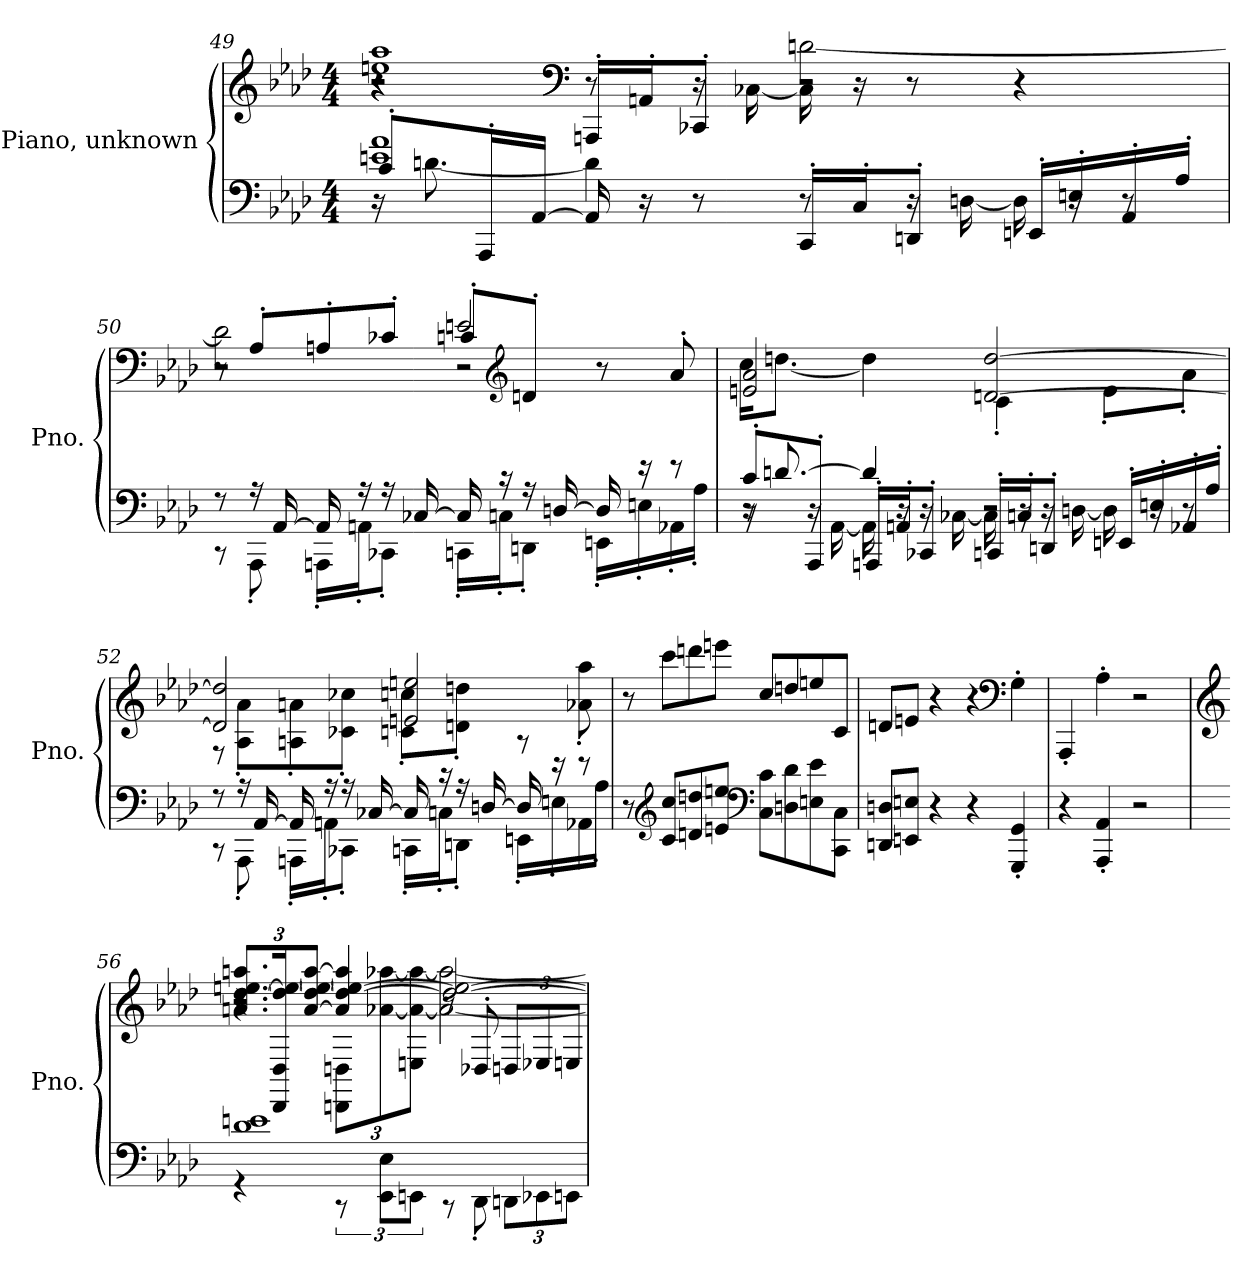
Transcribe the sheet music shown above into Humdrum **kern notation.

**kern	**kern
*part1	*part1
*staff2	*staff1
*I"Piano, unknown	*
*I'Pno.	*
!!LO:LB:g=z
*clefF4	*clefG2
*k[b-e-a-d-]	*k[b-e-a-d-]
*M4/4	*M4/4
=49	=49
*^	*^
*	*^	*	*^
*	*	*	*	*	*^
1en 1a-	16r	8c'/L	1een 1aa-	2r	4r	4r
.	[8.dn\	.	.	.	.	.
.	.	16AAA-'/L	.	.	.	.
.	.	[16AA-/JJ	.	.	.	.
*	*	*	*clefF4	*	*	*
.	4d\]	16AA-/]	.	.	16AAAn'/LL	8r
.	.	16r	.	.	16AAn'/J	.
.	.	8r	.	.	8CC-X'/J	16r
.	.	.	.	.	.	[16C-X\
.	8r	16CC'/LL	.	[2dn\	2r	16C-\]
.	.	16C'/J	.	.	.	16r
.	16r	8DDn'/J	.	.	.	8r
.	[16Dn\	.	.	.	.	.
.	16D\]	16EEn'/LL	.	.	.	4r
.	16r	16En'/	.	.	.	.
.	8r	16AA-'/	.	.	.	.
.	.	16A-'/JJ	.	.	.	.
*	*v	*v	*	*	*	*
*	*	*	*	*v	*v
!!LO:LB:g=z
=50	=50	=50	=50	=50
8r	8r	2r	2d\]	8r
16r	8AAA-'\	.	.	8A-'/L
[16AA-/	.	.	.	.
16AA-/]	16AAAn'\LL	.	.	8An'/
16r	16AAn'\J	.	.	.
16r	8CC-X'\J	.	.	8c-X'/J
[16C-X/	.	.	.	.
16C-/]	16CCn'\LL	2en/	2r	8cn'/L
16r	16Cn'\J	.	.	.
*	*	*clefG2	*	*
16r	8DDn'\J	.	.	8dn'/J
[16Dn/	.	.	.	.
16D/]	16EEn'\LL	.	.	8r
16r	16En'\	.	.	.
8r	16AA-X'\	.	.	8a-'/
.	16A-'\JJ	.	.	.
*	*	*	*v	*v
!!LO:LB:g=z
=51	=51	=51	=51
*	*^	*	*
16r	8r	8c'/L	2en/ 2a-/	16cc\KL
[8.dn/	.	.	.	[8.ddn\J
.	16r	8AAA-'/J	.	.
.	[16AA-\	.	.	.
4d/]	16AA-\]	16AAAn'/LL	.	4dd\]
.	16r	16AAn'/J	.	.
.	16r	8CC-X'/J	.	.
.	[16C-X\	.	.	.
2r	16C-\]	16CCn'/LL	[2dn/ [2dd/	4c'\
.	16r	16Cn'/J	.	.
.	16r	8DDn'/J	.	.
.	[16Dn\	.	.	.
.	16D\]	16EEn'/LL	.	8e'\L
.	16r	16En'/	.	.
.	8r	16AA-X'/	.	8a-'\J
.	.	16A-'/JJ	.	.
*	*v	*v	*	*
!!LO:LB:g=z	!!
=52	=52	=52	=52
8r	8r	2d/] 2dd/]	8r
16r	8AAA-'\	.	8A-\' 8a-\'L
[16AA-/	.	.	.
16AA-/]	16AAAn'\LL	.	8An\' 8an\'
16r	16AAn'\J	.	.
16r	8CC-X'\J	.	8c-X\' 8cc-X\'J
[16C-X/	.	.	.
16C-/]	16CCn'\LL	2en/ 2een/	8cn\' 8ccn\'L
16r	16Cn'\J	.	.
16r	8DDn'\J	.	8dn\' 8ddn\'J
[16Dn/	.	.	.
16D/]	16EEn'\LL	.	8r
16r	16En'\	.	.
8r	16AA-X'\	.	8a-X\' 8aa-\'
.	16A-'\JJ	.	.
*v	*v	*	*
*	*v	*v
=53	=53
8r	8r
*clefG2	*
8c/ 8cc/L	8ccc\L
8dn/ 8ddn/	8dddn\
8en/ 8een/J	8eeen\J
*clefF4	*
8C\ 8c\L	8cc/L
8Dn\ 8d\	8ddn/
8En\ 8e\	8een/
8CC\ 8C\J	8c/J
!!LO:LB:g=z
=54	=54
8DDn/ 8Dn/L	8dn/L
8EEn/ 8En/J	8en/J
4r	4r
4r	4r
*	*clefF4
4GGG/' 4GG/'	4G'\
=55	=55
4r	4AAA-'/
4AAA-/' 4AA-/'	4A-'\
2r	2r
=56	=56
*	*clefG2
*^	*
*	*	*Xbrackettup
*	*	*^
*	*	*	*^
1d- 1en	4r	12.an/ [12.dd-/ [12.een/ 12.aan/L	4r	2r
.	.	24DD-/ 24D-/ 24dd-/_ 24ee/_K	.	.
.	.	[12a/ 12dd-/_ 12ee/_ [12aa/J	.	.
.	12r	4a/] 4dd-/_ 4ee/_ 4aa/]	12DDn\ 12Dn\L	.
.	12EE-\ 12E-\L	.	[12a-X\ [12aa-X\	.
.	12EEn\J	.	12En\ 12a-\_ 12aa-\_J	.
.	8r	2dd-/_ 2ee/_	2a-\_ 2aa-\_	8r
.	8DD-'\	.	.	8D-X'/
*	*Xbrackettup	*	*	*
.	12DDn\L	.	.	12Dn/L
.	12EE-X\	.	.	12E-X/
.	12EEn\J	.	.	12En/J
*v	*v	*	*	*
*	*v	*v	*v
=	=
*-	*-
